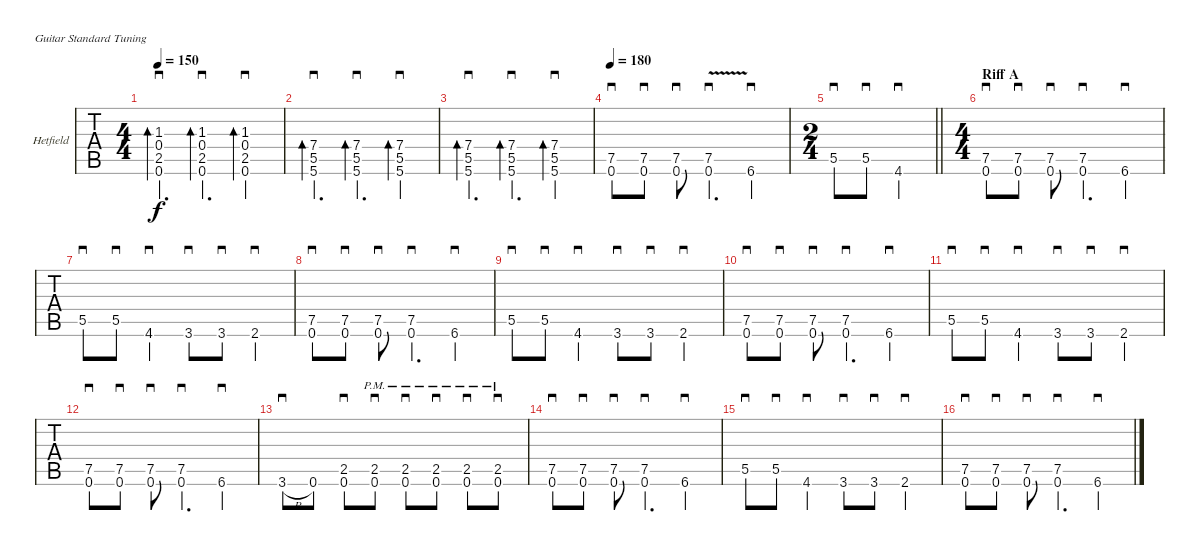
\bracketExtendMode groupsimilarinstruments
\firstSystemTrackNameOrientation horizontal
\otherSystemsTrackNameOrientation horizontal
\track ("Guitar 1" "Hetfield") {instrument distortionguitar}
\staff {tabs}
\tuning (E4 B3 G3 D3 A2 E2)
\ts (4 4)
\tempo 150
\clef g2
\ks c
(1.3 0.4 2.5 0.6).4{d sd bd 120 dy f} (1.3 0.4 2.5 0.6).4{d sd bd 120} (1.3 0.4 2.5 0.6).4{sd bd 120} |
(7.4 5.5 5.6).4{d sd bd 120} (7.4 5.5 5.6).4{d sd bd 120} (7.4 5.5 5.6).4{sd bd 120} |
(7.4 5.5 5.6).4{d sd bd 120} (7.4 5.5 5.6).4{d sd bd 120} (7.4 5.5 5.6).4{sd bd 120} |
\tempo 180
(7.5 0.6).8{sd} (7.5 0.6).8{sd} (7.5 0.6).8{sd} (7.5{v} 0.6).4{d sd} 6.6.4{sd} |
\ts (2 4)
\beaming (8 2 2)
\barLineRight lightlight
5.5.8{sd} 5.5.8{sd} 4.6.4{sd} |
\ts (4 4)
\beaming (8 2 2 2 2)
\section ("" "Riff A")
(7.5 0.6).8{sd} (7.5 0.6).8{sd} (7.5 0.6).8{sd} (7.5 0.6).4{d sd} 6.6.4{sd} |
5.5.8{sd} 5.5.8{sd} 4.6.4{sd} 3.6.8{sd} 3.6.8{sd} 2.6.4{sd} |
(7.5 0.6).8{sd} (7.5 0.6).8{sd} (7.5 0.6).8{sd} (7.5 0.6).4{d sd} 6.6.4{sd} |
5.5.8{sd} 5.5.8{sd} 4.6.4{sd} 3.6.8{sd} 3.6.8{sd} 2.6.4{sd} |
(7.5 0.6).8{sd} (7.5 0.6).8{sd} (7.5 0.6).8{sd} (7.5 0.6).4{d sd} 6.6.4{sd} |
5.5.8{sd} 5.5.8{sd} 4.6.4{sd} 3.6.8{sd} 3.6.8{sd} 2.6.4{sd} |
(7.5 0.6).8{sd} (7.5 0.6).8{sd} (7.5 0.6).8{sd} (7.5 0.6).4{d sd} 6.6.4{sd} |
3.6{h}.8{sd} 0.6.8 (2.5 0.6).8{sd} (2.5{pm} 0.6{pm}).8{sd} (2.5{pm} 0.6{pm}).8{sd} (2.5{pm} 0.6{pm}).8{sd} (2.5{pm} 0.6{pm}).8{sd} (2.5{pm} 0.6{pm}).8{sd} |
(7.5 0.6).8{sd} (7.5 0.6).8{sd} (7.5 0.6).8{sd} (7.5 0.6).4{d sd} 6.6.4{sd} |
5.5.8{sd} 5.5.8{sd} 4.6.4{sd} 3.6.8{sd} 3.6.8{sd} 2.6.4{sd} |
(7.5 0.6).8{sd} (7.5 0.6).8{sd} (7.5 0.6).8{sd} (7.5 0.6).4{d sd} 6.6.4{sd}
